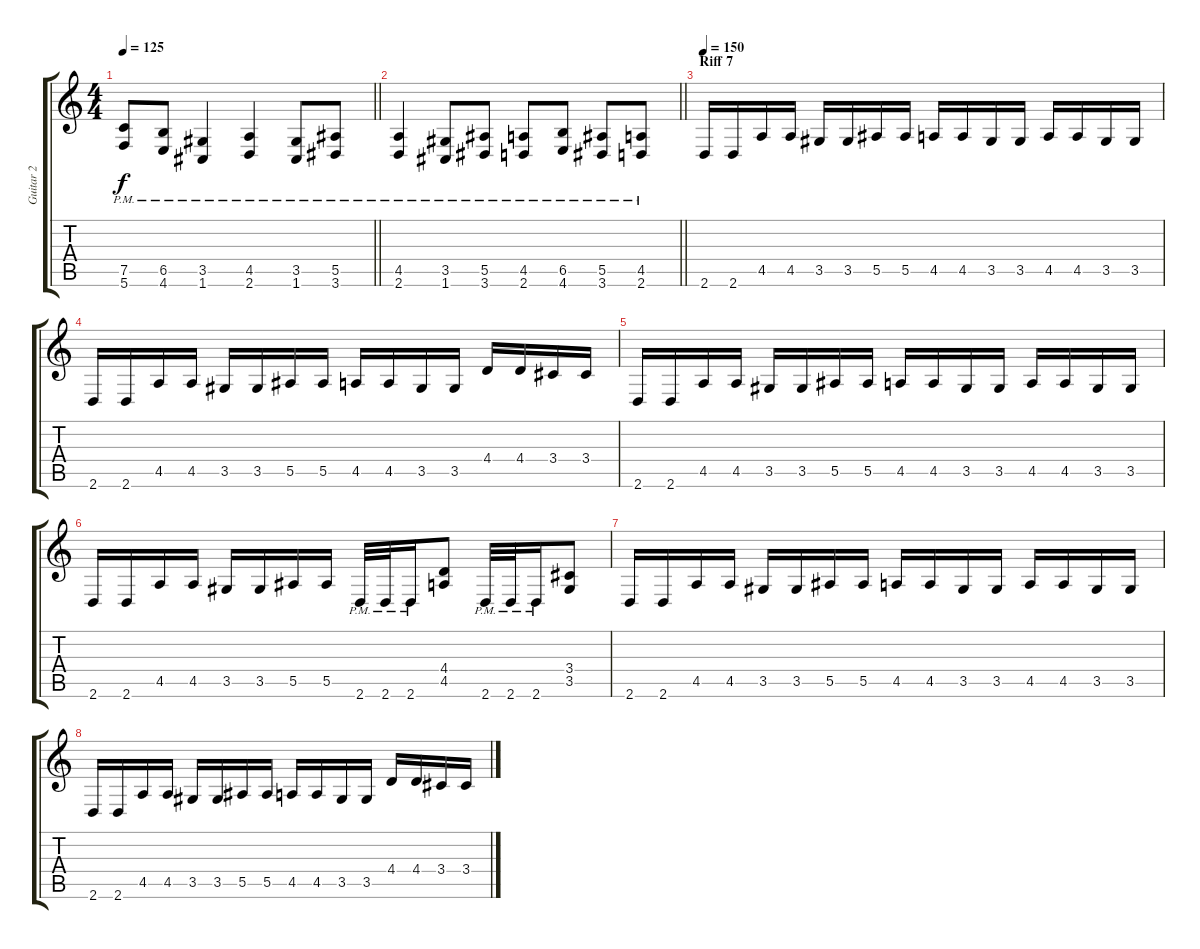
\track ("Guitar 2" "Guitar 2") {instrument distortionguitar}
\staff {score tabs}
\tuning (C4 G3 Eb3 Bb2 F2 C2) {hide}
\ts (4 4)
\tempo 125
\clef g2
\barLineRight lightlight
\ks c
(7.5{pm} 5.6{pm}).8{dy f} (6.5{pm} 4.6{pm}).8 (3.5{pm} 1.6{pm}).4 (4.5{pm} 2.6{pm}).4 (3.5{pm} 1.6{pm}).8 (5.5{pm} 3.6{pm}).8 |
\barLineRight lightlight
(4.5{pm} 2.6{pm}).4 (3.5{pm} 1.6{pm}).8 (5.5{pm} 3.6{pm}).8 (4.5{pm} 2.6{pm}).8 (6.5{pm} 4.6{pm}).8 (5.5{pm} 3.6{pm}).8 (4.5{pm} 2.6{pm}).8 |
\section ("" "Riff 7")
\tempo 150
2.6.16 2.6.16 4.5.16 4.5.16 3.5.16 3.5.16 5.5.16 5.5.16 4.5.16 4.5.16 3.5.16 3.5.16 4.5.16 4.5.16 3.5.16 3.5.16 |
2.6.16 2.6.16 4.5.16 4.5.16 3.5.16 3.5.16 5.5.16 5.5.16 4.5.16 4.5.16 3.5.16 3.5.16 4.4.16 4.4.16 3.4.16 3.4.16 |
2.6.16 2.6.16 4.5.16 4.5.16 3.5.16 3.5.16 5.5.16 5.5.16 4.5.16 4.5.16 3.5.16 3.5.16 4.5.16 4.5.16 3.5.16 3.5.16 |
2.6.16 2.6.16 4.5.16 4.5.16 3.5.16 3.5.16 5.5.16 5.5.16 2.6{pm}.32 2.6{pm}.32 2.6{pm}.16 (4.4 4.5).8 2.6{pm}.32 2.6{pm}.32 2.6{pm}.16 (3.4 3.5).8 |
2.6.16 2.6.16 4.5.16 4.5.16 3.5.16 3.5.16 5.5.16 5.5.16 4.5.16 4.5.16 3.5.16 3.5.16 4.5.16 4.5.16 3.5.16 3.5.16 |
2.6.16 2.6.16 4.5.16 4.5.16 3.5.16 3.5.16 5.5.16 5.5.16 4.5.16 4.5.16 3.5.16 3.5.16 4.4.16 4.4.16 3.4.16 3.4.16
